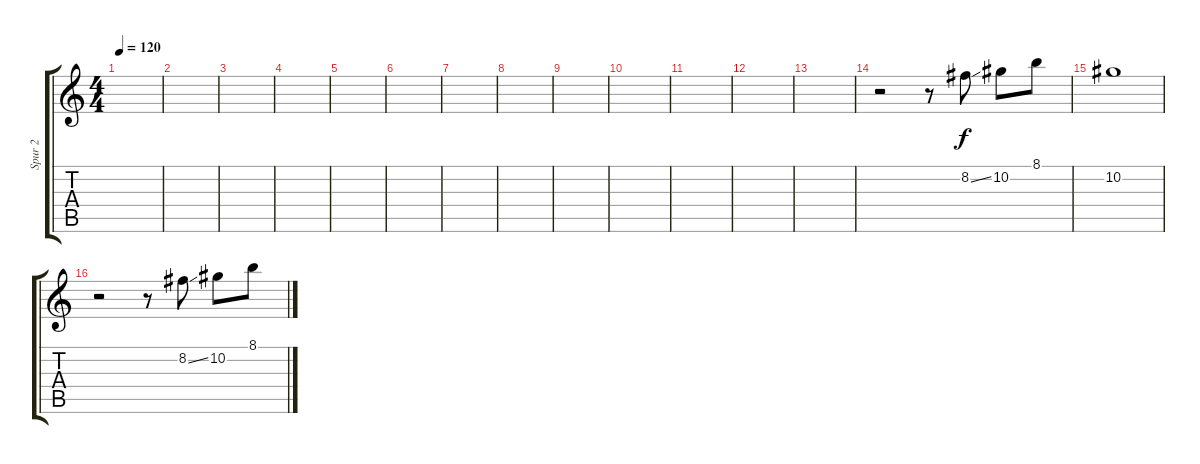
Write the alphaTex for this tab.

\track ("Spur 2" "Spur 2") {instrument electricguitarjazz}
\staff {score tabs}
\tuning (Eb4 Bb3 Gb3 Db3 Ab2 Eb2) {hide}
\ts (4 4)
\tempo 120
\clef g2
\ks c
|
|
|
|
|
|
|
|
|
|
|
|
|
r.2 r.8 8.2{ss}.8 10.2.8 8.1.8 |
10.2.1 |
r.2 r.8 8.2{ss}.8 10.2.8 8.1.8
